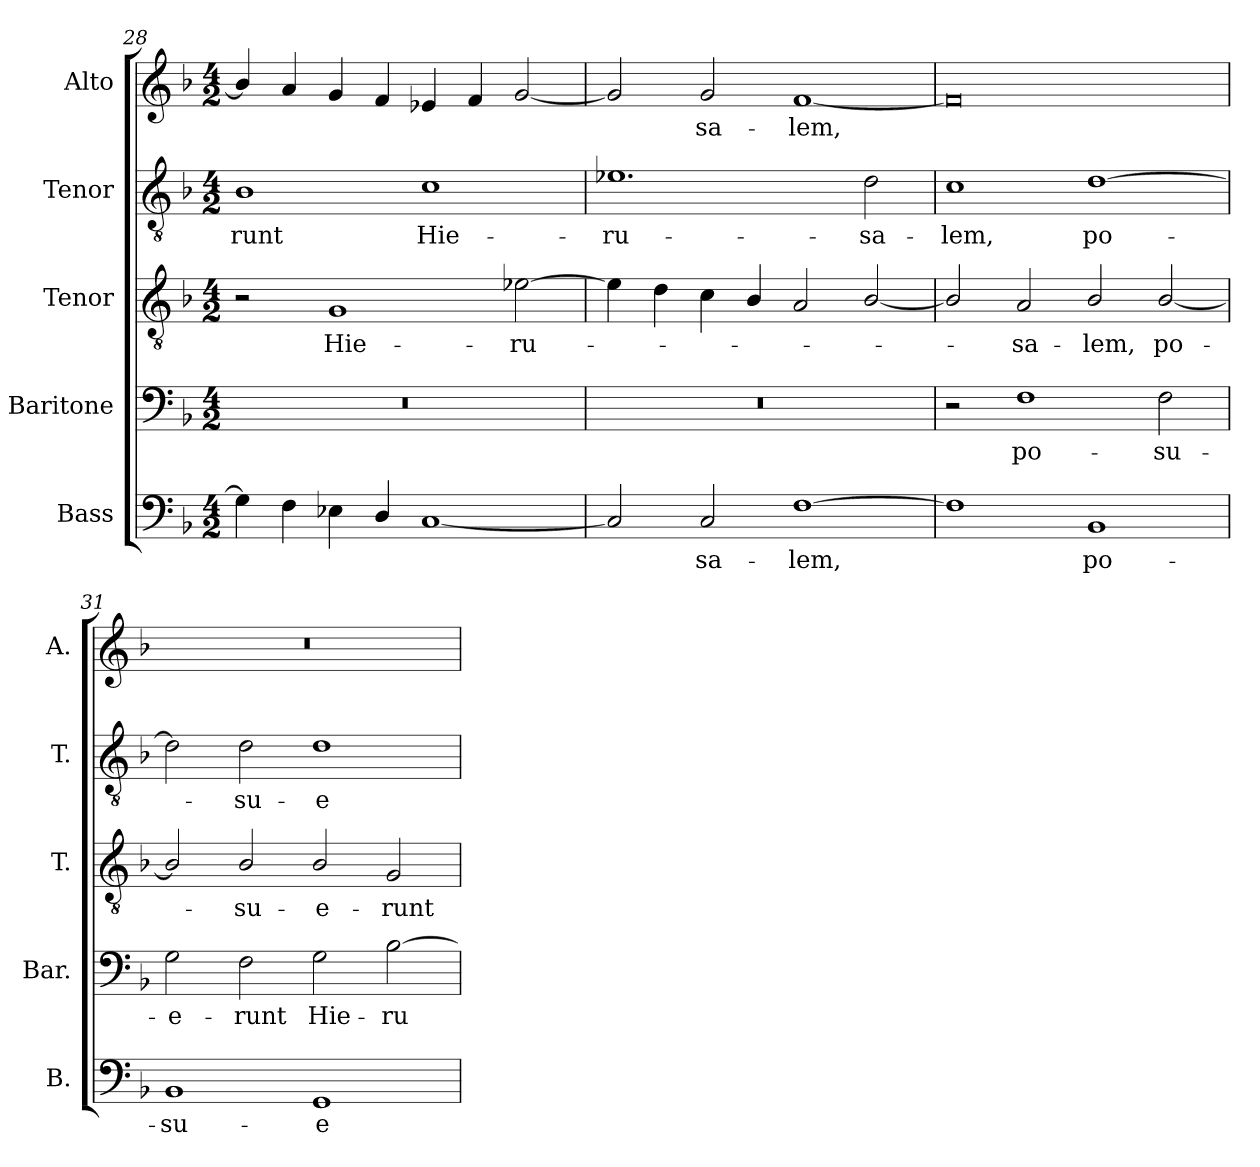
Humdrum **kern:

**kern	**text	**kern	**text	**kern	**text	**kern	**text	**kern	**text
*part5	*part5	*part4	*part4	*part3	*part3	*part2	*part2	*part1	*part1
*staff5	*staff5	*staff4	*staff4	*staff3	*staff3	*staff2	*staff2	*staff1	*staff1
*I"Bass	*	*I"Baritone	*	*I"Tenor	*	*I"Tenor	*	*I"Alto	*
*I'B.	*	*I'Bar.	*	*I'T.	*	*I'T.	*	*I'A.	*
*clefF4	*	*clefF4	*	*clefGv2	*	*clefGv2	*	*clefG2	*
*	*	*	*	*ITrd7c12	*	*ITrd7c12	*	*	*
*k[b-]	*	*k[b-]	*	*k[b-]	*	*k[b-]	*	*k[b-]	*
*F:	*	*F:	*	*F:	*	*F:	*	*F:	*
*M4/2	*	*M4/2	*	*M4/2	*	*M4/2	*	*M4/2	*
=28	=28	=28	=28	=28	=28	=28	=28	=28	=28
!	!	!LO:N:vis=1	!	!	!	!	!	!	!
!	!	!	!	!	!	!	!LO:LY:b:color=#000000	!	!
4Gi\]	.	0r	.	2r	.	1BB-i	-runt	4b-i/]	.
4Fi\	.	.	.	.	.	.	.	4ai/	.
!	!	!	!	!	!LO:LY:b:color=#000000	!	!	!	!
4E-Xi\	.	.	.	1GGi	Hie-	.	.	4gi/	.
4Di/	.	.	.	.	.	.	.	4fi/	.
!	!	!	!	!	!	!	!LO:LY:b:color=#000000	!	!
[1Ci	.	.	.	.	.	1Ci	Hie-	4e-Xi/	.
.	.	.	.	.	.	.	.	4fi/	.
!	!	!	!	!	!LO:LY:b:color=#000000	!	!	!	!
.	.	.	.	[2E-Xi\	-ru-	.	.	[2gi/	.
!!LO:PB:g=z
=29	=29	=29	=29	=29	=29	=29	=29	=29	=29
!	!	!LO:N:vis=1	!	!	!	!	!	!	!
!	!	!	!	!	!	!	!LO:LY:b:color=#000000	!	!
2Ci/]	.	0r	.	4E-i\]	.	1.E-Xi	-ru-	2gi/]	.
.	.	.	.	4Di\	.	.	.	.	.
!	!LO:LY:b:color=#000000	!	!	!	!	!	!	!	!
!	!	!	!	!	!	!	!	!	!LO:LY:b:color=#000000
2Ci/	-sa-	.	.	4Ci\	.	.	.	2gi/	-sa-
.	.	.	.	4BB-i/	.	.	.	.	.
!	!LO:LY:b:color=#000000	!	!	!	!	!	!	!	!
!	!	!	!	!	!	!	!	!	!LO:LY:b:color=#000000
[1Fi	-lem,	.	.	2AAi/	.	.	.	[1fi	-lem,
!	!	!	!	!	!	!	!LO:LY:b:color=#000000	!	!
.	.	.	.	[2BB-i/	.	2Di\	-sa-	.	.
=30	=30	=30	=30	=30	=30	=30	=30	=30	=30
!	!	!	!	!	!	!	!LO:LY:b:color=#000000	!	!
1Fi]	.	2r	.	2BB-i/]	.	1Ci	-lem,	0fi]	.
!	!	!	!LO:LY:b:color=#000000	!	!	!	!	!	!
!	!	!	!	!	!LO:LY:b:color=#000000	!	!	!	!
.	.	1Fi	po-	2AAi/	-sa-	.	.	.	.
!	!LO:LY:b:color=#000000	!	!	!	!	!	!	!	!
!	!	!	!	!	!LO:LY:b:color=#000000	!	!	!	!
!	!	!	!	!	!	!	!LO:LY:b:color=#000000	!	!
1BB-i	po-	.	.	2BB-i/	-lem,	[1Di	po-	.	.
!	!	!	!LO:LY:b:color=#000000	!	!	!	!	!	!
!	!	!	!	!	!LO:LY:b:color=#000000	!	!	!	!
.	.	2Fi\	-su-	[2BB-i/	po-	.	.	.	.
=31	=31	=31	=31	=31	=31	=31	=31	=31	=31
!	!LO:LY:b:color=#000000	!	!	!	!	!	!	!	!
!	!	!	!LO:LY:b:color=#000000	!	!	!	!	!LO:N:vis=1	!
1BB-i	-su-	2Gi\	-e-	2BB-i/]	.	2Di\]	.	0r	.
!	!	!	!LO:LY:b:color=#000000	!	!	!	!	!	!
!	!	!	!	!	!LO:LY:b:color=#000000	!	!	!	!
!	!	!	!	!	!	!	!LO:LY:b:color=#000000	!	!
.	.	2Fi\	-runt	2BB-i/	-su-	2Di\	-su-	.	.
!	!LO:LY:b:color=#000000	!	!	!	!	!	!	!	!
!	!	!	!LO:LY:b:color=#000000	!	!	!	!	!	!
!	!	!	!	!	!LO:LY:b:color=#000000	!	!	!	!
!	!	!	!	!	!	!	!LO:LY:b:color=#000000	!	!
1GGi	-e-	2Gi\	Hie-	2BB-i/	-e-	1Di	-e-	.	.
!	!	!	!LO:LY:b:color=#000000	!	!	!	!	!	!
!	!	!	!	!	!LO:LY:b:color=#000000	!	!	!	!
.	.	[2B-i\	-ru-	2GGi/	-runt	.	.	.	.
=	=	=	=	=	=	=	=	=	=
*-	*-	*-	*-	*-	*-	*-	*-	*-	*-
